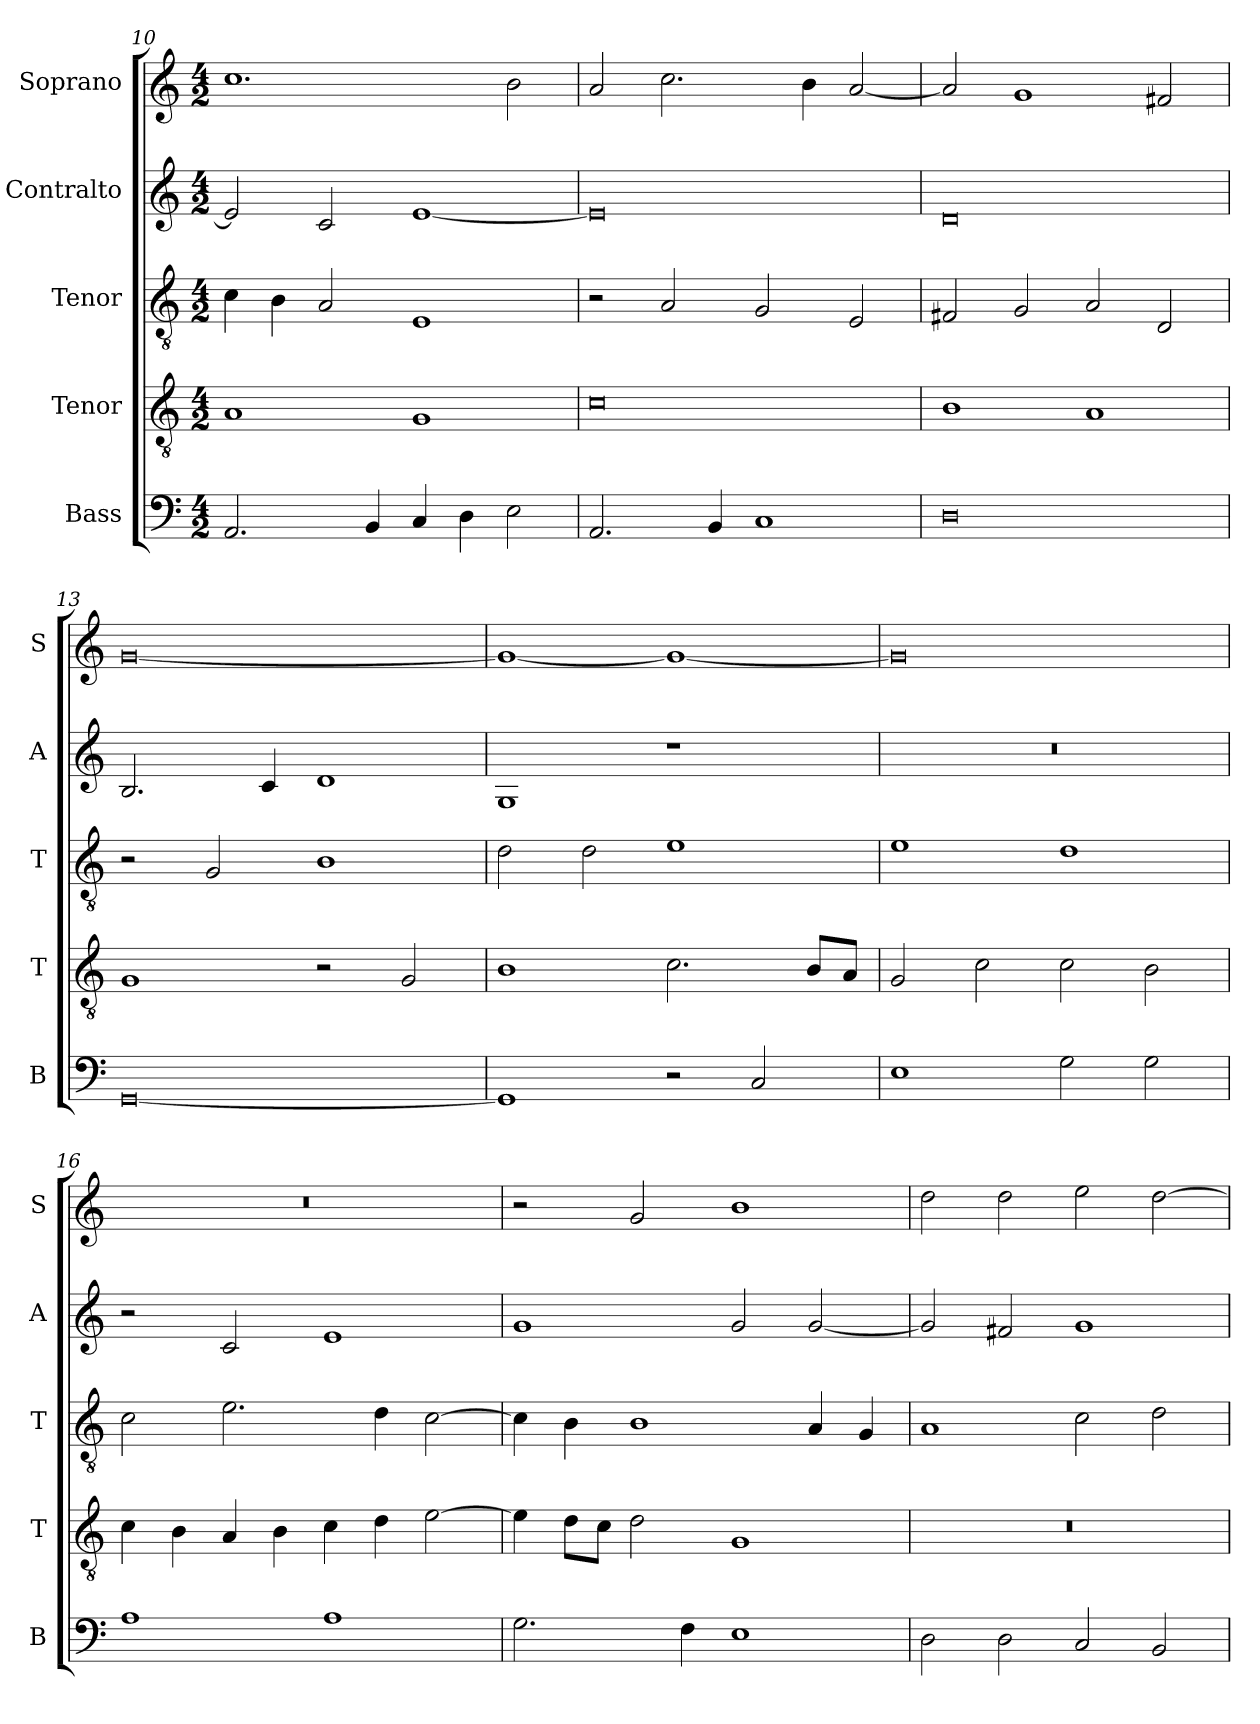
**kern	**kern	**kern	**kern	**kern
*part5	*part4	*part3	*part2	*part1
*staff5	*staff4	*staff3	*staff2	*staff1
*I"Bass	*I"Tenor	*I"Tenor	*I"Contralto	*I"Soprano
*I'B	*I'T	*I'T	*I'A	*I'S
*clefF4	*clefGv2	*clefGv2	*clefG2	*clefG2
*k[]	*k[]	*k[]	*k[]	*k[]
*G:mix	*G:mix	*G:mix	*G:mix	*G:mix
*M4/2	*M4/2	*M4/2	*M4/2	*M4/2
=10	=10	=10	=10	=10
2.AA	1A	4c	2e]	1.cc
.	.	4B	.	.
.	.	2A	2c	.
4BB	.	.	.	.
4C	1G	1E	[1e	.
4D	.	.	.	.
2E	.	.	.	2b
=11	=11	=11	=11	=11
2.AA	0c	2r	0e]	2a
.	.	2A	.	2.cc
4BB	.	.	.	.
1C	.	2G	.	.
.	.	.	.	4b
.	.	2E	.	[2a
=12	=12	=12	=12	=12
0D	1B	2F#X	0d	2a]
.	.	2G	.	1g
.	1A	2A	.	.
.	.	2D	.	2f#X
=13	=13	=13	=13	=13
[0GG	1G	2r	2.B	[0g
.	.	2G	.	.
.	.	.	4c	.
.	2r	1B	1d	.
.	2G	.	.	.
=14	=14	=14	=14	=14
1GG]	1B	2d	1G	1g_
.	.	2d	.	.
2r	2.c	1e	1r	1g_
2C	.	.	.	.
.	8B/L	.	.	.
.	8A/J	.	.	.
=15	=15	=15	=15	=15
1E	2G	1e	0r	0g]
.	2c	.	.	.
2G	2c	1d	.	.
2G	2B	.	.	.
=16	=16	=16	=16	=16
1A	4c	2c	2r	0r
.	4B	.	.	.
.	4A	2.e	2c	.
.	4B	.	.	.
1A	4c	.	1e	.
.	4d	4d	.	.
.	[2e	[2c	.	.
=17	=17	=17	=17	=17
2.G	4e]	4c]	1g	2r
.	8d\L	4B	.	.
.	8c\J	.	.	.
.	2d	1B	.	2g
4F	.	.	.	.
1E	1G	.	2g	1b
.	.	4A	[2g	.
.	.	4G	.	.
=18	=18	=18	=18	=18
2D	0r	1A	2g]	2dd
2D	.	.	2f#X	2dd
2C	.	2c	1g	2ee
2BB	.	2d	.	[2dd
=	=	=	=	=
*-	*-	*-	*-	*-
